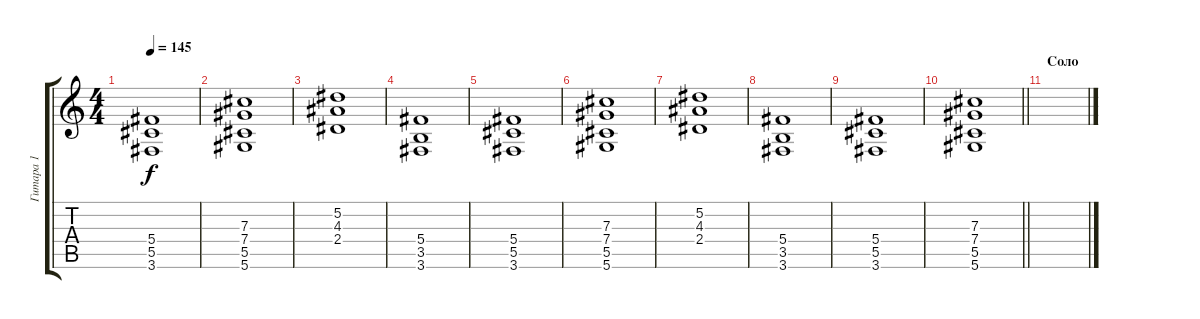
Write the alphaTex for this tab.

\track ("Гитара 1" "Гитара 1") {instrument distortionguitar}
\staff {score tabs}
\tuning (Eb4 Bb3 Gb3 Db3 Ab2 Eb2) {hide}
\ts (4 4)
\tempo 145
\clef g2
\ks c
(5.4 5.5 3.6).1{dy f} |
(7.3 7.4 5.5 5.6).1 |
(5.2 4.3 2.4).1 |
(5.4 3.5 3.6).1 |
(5.4 5.5 3.6).1 |
(7.3 7.4 5.5 5.6).1 |
(5.2 4.3 2.4).1 |
(5.4 3.5 3.6).1 |
(5.4 5.5 3.6).1 |
\barLineRight lightlight
(7.3 7.4 5.5 5.6).1 |
\section ("" "Соло")
